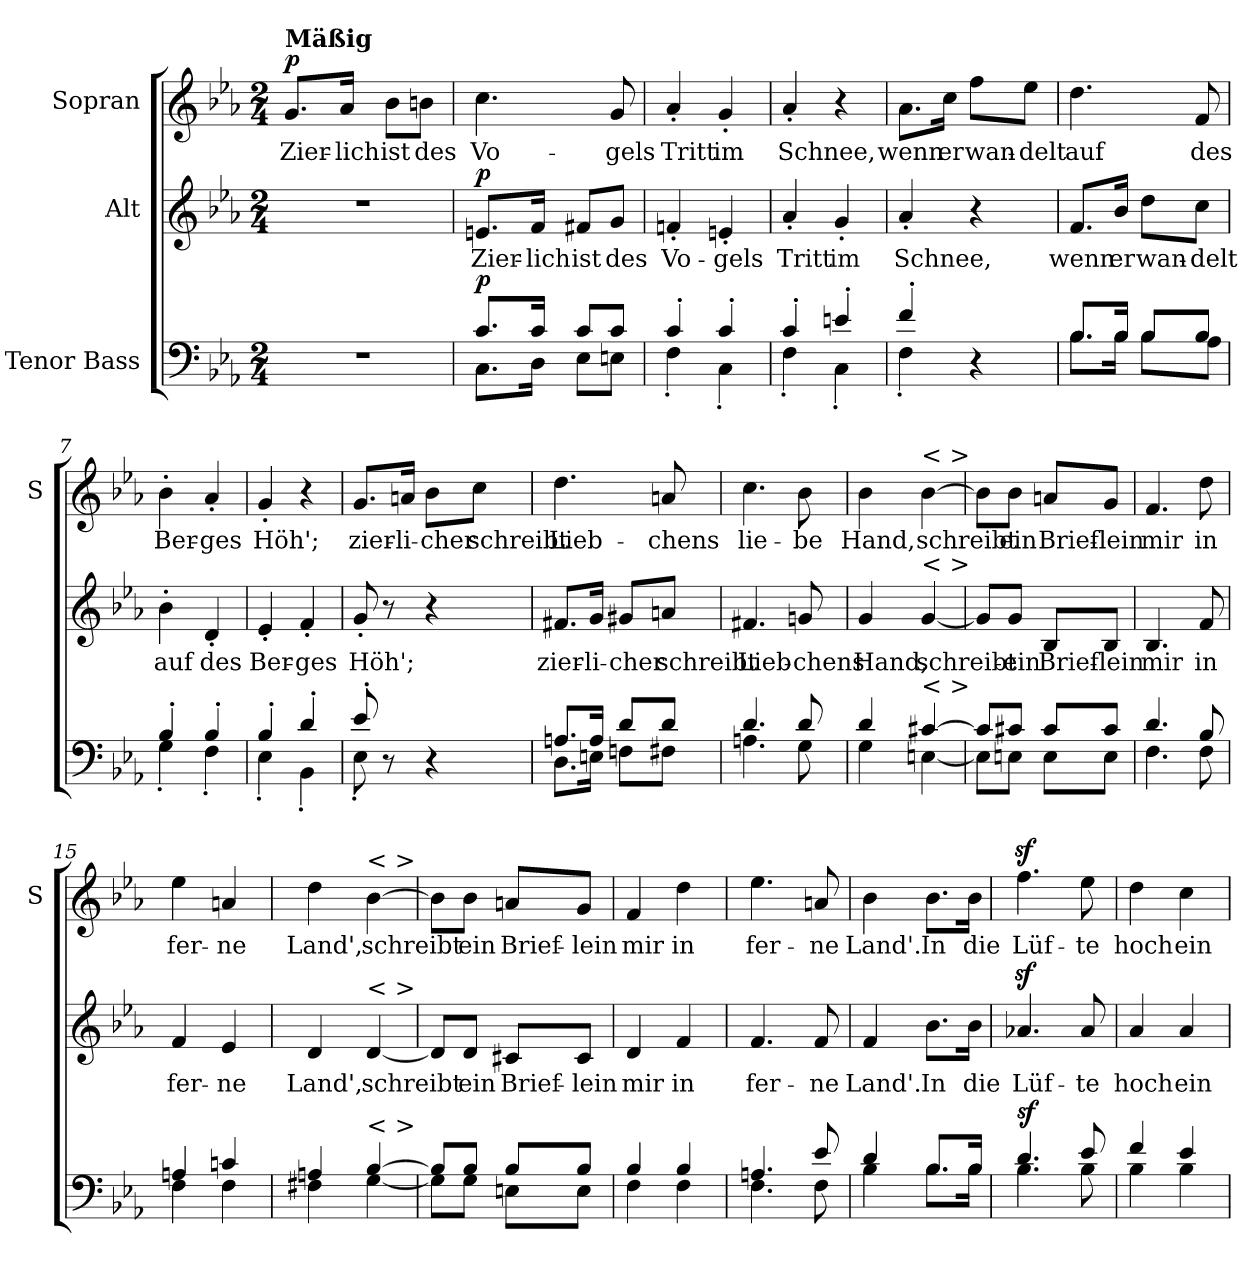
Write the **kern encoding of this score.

**kern	**dynam	**kern	**text	**dynam	**kern	**text	**dynam
*part3	*part3	*part2	*part2	*part2	*part1	*part1	*part1
*staff3	*staff3	*staff2	*staff2	*staff2	*staff1	*staff1	*staff1
*I"Tenor Bass	*	*I"Alt	*	*	*I"Sopran	*	*
*	*	*	*	*	*I'S	*	*
*clefF4	*	*clefG2	*	*	*clefG2	*	*
*k[b-e-a-]	*	*k[b-e-a-]	*	*	*k[b-e-a-]	*	*
*M2/4	*	*M2/4	*	*	*M2/4	*	*
=1	=1	=1	=1	=1	=1	=1	=1
!	!	!	!	!	!LO:TX:a:B:t=Mäßig	!	!
!	!	!	!	!	!	!	!LO:DY:a
2r	.	2r	.	.	8.g/L	Zier-	p
.	.	.	.	.	16a-/Jk	-lich	.
.	.	.	.	.	8b-\L	ist	.
.	.	.	.	.	8bn\J	des	.
=2	=2	=2	=2	=2	=2	=2	=2
*^	*	*	*	*	*	*	*
!	!	!LO:DY:a	!	!	!LO:DY:a	!	!	!
8.c/L	8.C\L	p	8.en/L	Zier-	p	4.cc\	Vo-	.
16c/Jk	16D\Jk	.	16f/Jk	-lich	.	.	.	.
8c/L	8E-\L	.	8f#X/L	ist	.	.	.	.
8c/J	8En\J	.	8g/J	des	.	8g/	-gels	.
=3	=3	=3	=3	=3	=3	=3	=3	=3
4c'/	4F'\	.	4fn'/	Vo-	.	4a-'/	Tritt	.
4c'/	4C'\	.	4en'/	-gels	.	4g'/	im	.
=4	=4	=4	=4	=4	=4	=4	=4	=4
4c'/	4F'\	.	4a-'/	Tritt	.	4a-'/	Schnee,	.
4en'/	4C'\	.	4g'/	im	.	4r	.	.
=5	=5	=5	=5	=5	=5	=5	=5	=5
4f'/	4F'\	.	4a-'/	Schnee,	.	8.a-\L	wenn	.
.	.	.	.	.	.	16cc\Jk	er	.
4r	4ryy	.	4r	.	.	8ff\L	wan-	.
.	.	.	.	.	.	8ee-\J	-delt	.
!!LO:LB:g=z
=6	=6	=6	=6	=6	=6	=6	=6	=6
8.B-/L	8.B-\L	.	8.f/L	wenn	.	4.dd\	auf	.
16B-/Jk	16B-\Jk	.	16b-/Jk	er	.	.	.	.
8B-/L	8B-\L	.	8dd\L	wan-	.	.	.	.
8B-/J	8A-\J	.	8cc\J	-delt	.	8f/	des	.
=7	=7	=7	=7	=7	=7	=7	=7	=7
4B-'/	4G'\	.	4b-'\	auf	.	4b-'\	Ber-	.
4B-'/	4F'\	.	4d'/	des	.	4a-'/	-ges	.
=8	=8	=8	=8	=8	=8	=8	=8	=8
4B-'/	4E-'\	.	4e-'/	Ber-	.	4g'/	Höh';	.
4d'/	4BB-'\	.	4f'/	-ges	.	4r	.	.
=9	=9	=9	=9	=9	=9	=9	=9	=9
8e-'/	8E-'\	.	8g'/	Höh';	.	8.g/L	zier-	.
8r	8ryy	.	8r	.	.	.	.	.
.	.	.	.	.	.	16an/Jk	-li-	.
4r	4ryy	.	4r	.	.	8b-\L	-cher	.
.	.	.	.	.	.	8cc\J	schreibt	.
=10	=10	=10	=10	=10	=10	=10	=10	=10
8.An/L	8.D\L	.	8.f#X/L	zier-	.	4.dd\	Lieb-	.
16A/Jk	16En\Jk	.	16g/Jk	-li-	.	.	.	.
8d/L	8Fn\L	.	8g#X/L	-cher	.	.	.	.
8d/J	8F#X\J	.	8an/J	schreibt	.	8an/	-chens	.
!!LO:LB:g=z
=11	=11	=11	=11	=11	=11	=11	=11	=11
4.d/	4.An\	.	4.f#X/	Lieb-	.	4.cc\	lie-	.
8d/	8G\	.	8gn/	-chens	.	8b-\	-be	.
=12	=12	=12	=12	=12	=12	=12	=12	=12
4d/	4G\	.	4g/	Hand,	.	4b-\	Hand,	.
!	!	!	!	!	!	!LO:TX:a:t=< >	!	!
!	!	!	!LO:TX:a:t=< >	!	!	!	!	!
!LO:TX:a:t=< >	!	!	!	!	!	!	!	!
[4c#X/	[4En\	.	[4g/	schreibt-	.	[4b-\	schreibt	.
=13	=13	=13	=13	=13	=13	=13	=13	=13
8c#/L]	8E\L]	.	8g/L]	.	.	8b-\L]	.	.
8c#X/J	8En\J	.	8g/J	-ein	.	8b-\J	ein	.
8c#/L	8E\L	.	8B-/L	Brief-	.	8an/L	Brief-	.
8c#/J	8E\J	.	8B-/J	-lein	.	8g/J	-lein	.
=14	=14	=14	=14	=14	=14	=14	=14	=14
4.d/	4.F\	.	4.B-/	mir	.	4.f/	mir	.
8B-/	8F\	.	8f/	in	.	8dd\	in	.
=15	=15	=15	=15	=15	=15	=15	=15	=15
4An/	4F\	.	4f/	fer-	.	4ee-\	fer-	.
4cn/	4F\	.	4e-/	-ne	.	4an/	-ne	.
=16	=16	=16	=16	=16	=16	=16	=16	=16
4An/	4F#X\	.	4d/	Land',	.	4dd\	Land',	.
!	!	!	!	!	!	!LO:TX:a:t=< >	!	!
!	!	!	!LO:TX:a:t=< >	!	!	!	!	!
!LO:TX:a:t=< >	!	!	!	!	!	!	!	!
[4B-/	[4G\	.	[4d/	schreibt	.	[4b-\	schreibt	.
!!LO:PB:g=z
=17	=17	=17	=17	=17	=17	=17	=17	=17
8B-/L]	8G\L]	.	8d/L]	.	.	8b-\L]	.	.
8B-/J	8G\J	.	8d/J	ein	.	8b-\J	ein	.
8B-/L	8En\L	.	8c#X/L	Brief-	.	8an/L	Brief-	.
8B-/J	8E\J	.	8c#/J	-lein	.	8g/J	-lein	.
=18	=18	=18	=18	=18	=18	=18	=18	=18
4B-/	4F\	.	4d/	mir	.	4f/	mir	.
4B-/	4F\	.	4f/	in	.	4dd\	in	.
=19	=19	=19	=19	=19	=19	=19	=19	=19
4.An/	4.F\	.	4.f/	fer-	.	4.ee-\	fer-	.
8e-/	8F\	.	8f/	-ne	.	8an/	-ne	.
=20	=20	=20	=20	=20	=20	=20	=20	=20
4d/	4B-\	.	4f/	Land'.	.	4b-\	Land'.	.
8.B-/L	8.B-\L	.	8.b-\L	In	.	8.b-\L	In	.
16B-/Jk	16B-\Jk	.	16b-\Jk	die	.	16b-\Jk	die	.
=21	=21	=21	=21	=21	=21	=21	=21	=21
!	!	!LO:DY:a	!	!	!	!	!	!
4.d/	4.B-\	sf	4.a-Xz>/	Lüf-	.	4.ffz>\	Lüf-	.
8e-/	8B-\	.	8a-/	-te	.	8ee-\	-te	.
=22	=22	=22	=22	=22	=22	=22	=22	=22
4f/	4B-\	.	4a-/	hoch	.	4dd\	hoch	.
4e-/	4B-\	.	4a-/	ein	.	4cc\	ein	.
*v	*v	*	*	*	*	*	*	*
=	=	=	=	=	=	=	=
*-	*-	*-	*-	*-	*-	*-	*-
